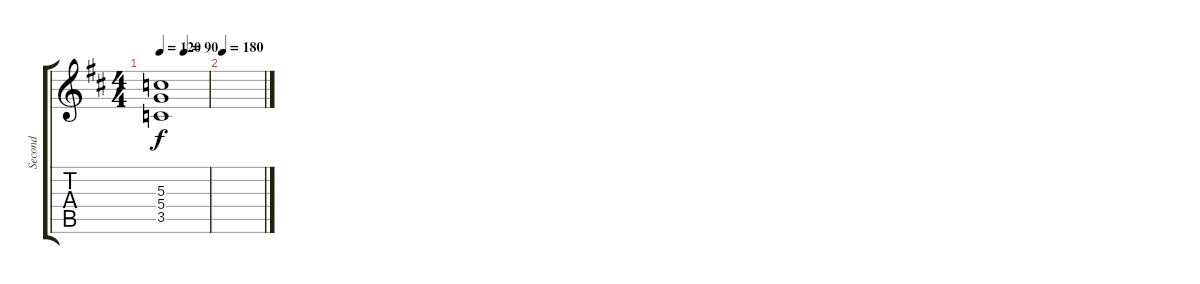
\track ("Second" "Second") {instrument distortionguitar}
\staff {score tabs}
\tuning (E4 B3 G3 D3 A2 E2) {hide}
\ts (4 4)
\tempo 120
\tempo (90 0.5)
\clef g2
\ks d
(5.3 5.4 3.5).1{dy f} |
\tempo 180
